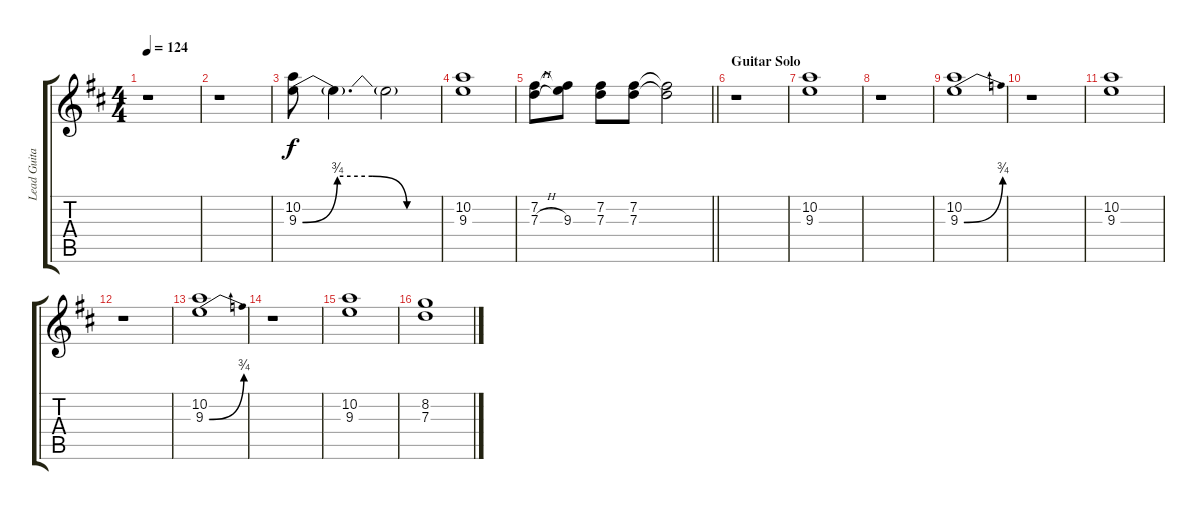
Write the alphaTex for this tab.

\track ("Lead Guitar II (Keith)" "Lead Guita") {instrument electricguitarjazz}
\staff {score tabs}
\tuning (E4 B3 G3 D3 A2 E2) {hide}
\ts (4 4)
\tempo 124
\clef g2
\ks d
r.1{dy f} |
r.1 |
(10.2 9.3{be (custom 0 0 15 3 30 3 45 0 60 0)}).8 9.3{t}.4{d} 9.3{t}.2 |
(10.2 9.3).1 |
\barLineRight lightlight
(7.2 7.3{h}).8 (7.2{t} 9.3).8 (7.2 7.3).8 (7.2 7.3).8 (7.2{t} 7.3{t}).2 |
\section ("" "Guitar Solo")
r.1 |
(10.2 9.3).1 |
r.1 |
(10.2 9.3{be (bend 0 0 60 3)}).1 |
r.1 |
(10.2 9.3).1 |
r.1 |
(10.2 9.3{be (bend 0 0 60 3)}).1 |
r.1 |
(10.2 9.3).1 |
(8.2 7.3).1
